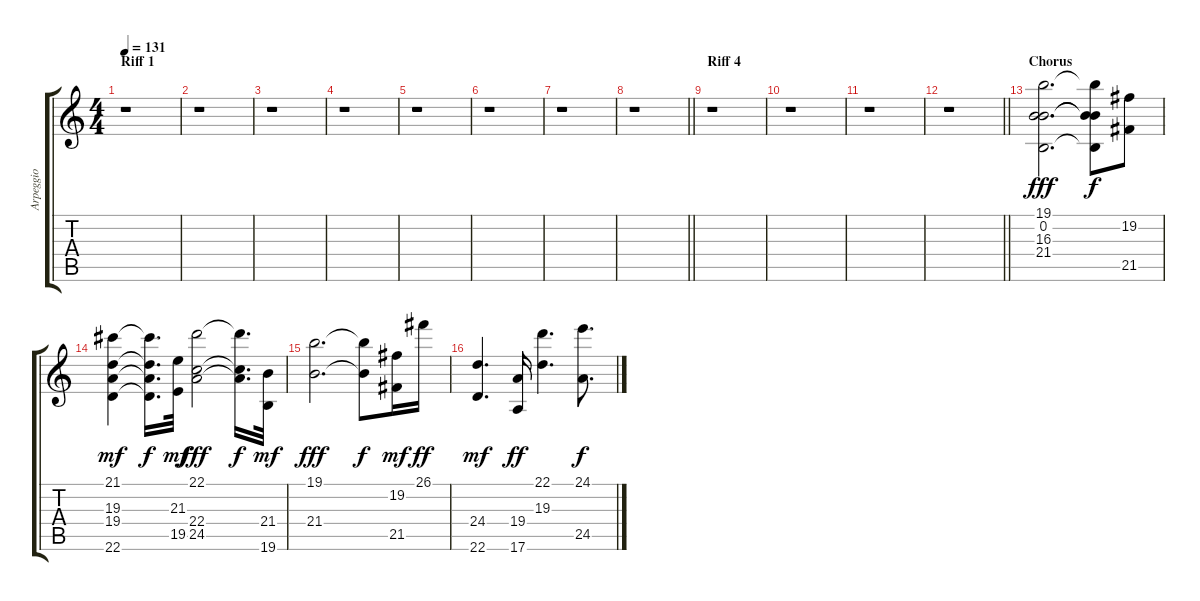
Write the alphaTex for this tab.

\track ("Arpeggio" "Arpeggio") {instrument pad1newage}
\staff {score tabs}
\tuning (E4 B3 G3 D3 A2 E2) {hide}
\ts (4 4)
\section ("" "Riff 1")
\tempo 131
\clef g2
\ks c
r.1{dy f} |
r.1 |
r.1 |
r.1 |
r.1 |
r.1 |
r.1 |
\barLineRight lightlight
r.1 |
\section ("" "Riff 4")
r.1 |
r.1 |
r.1 |
\barLineRight lightlight
r.1 |
\section ("" "Chorus")
(19.1 0.2 16.3 21.4).2{d dy fff} (19.1{t} 0.2{t} 16.3{t} 21.4{t}).8{dy f} (19.2 21.5).8 |
(21.1 19.3 19.4 22.6).4{dy mf} (21.1{t} 19.3{t} 19.4{t} 22.6{t}).16{d dy f} (21.3 19.5).32{dy mf} (22.1 22.4 24.5).2{dy fff} (22.1{t} 22.4{t} 24.5{t}).16{d dy f} (21.4 19.6).32{dy mf} |
(19.1 21.4).2{d dy fff} (19.1{t} 21.4{t}).8{dy f} (19.2 21.5).16{dy mf} 26.1.16{dy ff} |
(24.4 22.6).4{d dy mf} (19.4 17.6).16{dy ff} (22.1 19.3).4{d} (24.1 24.5).8{d dy f}
